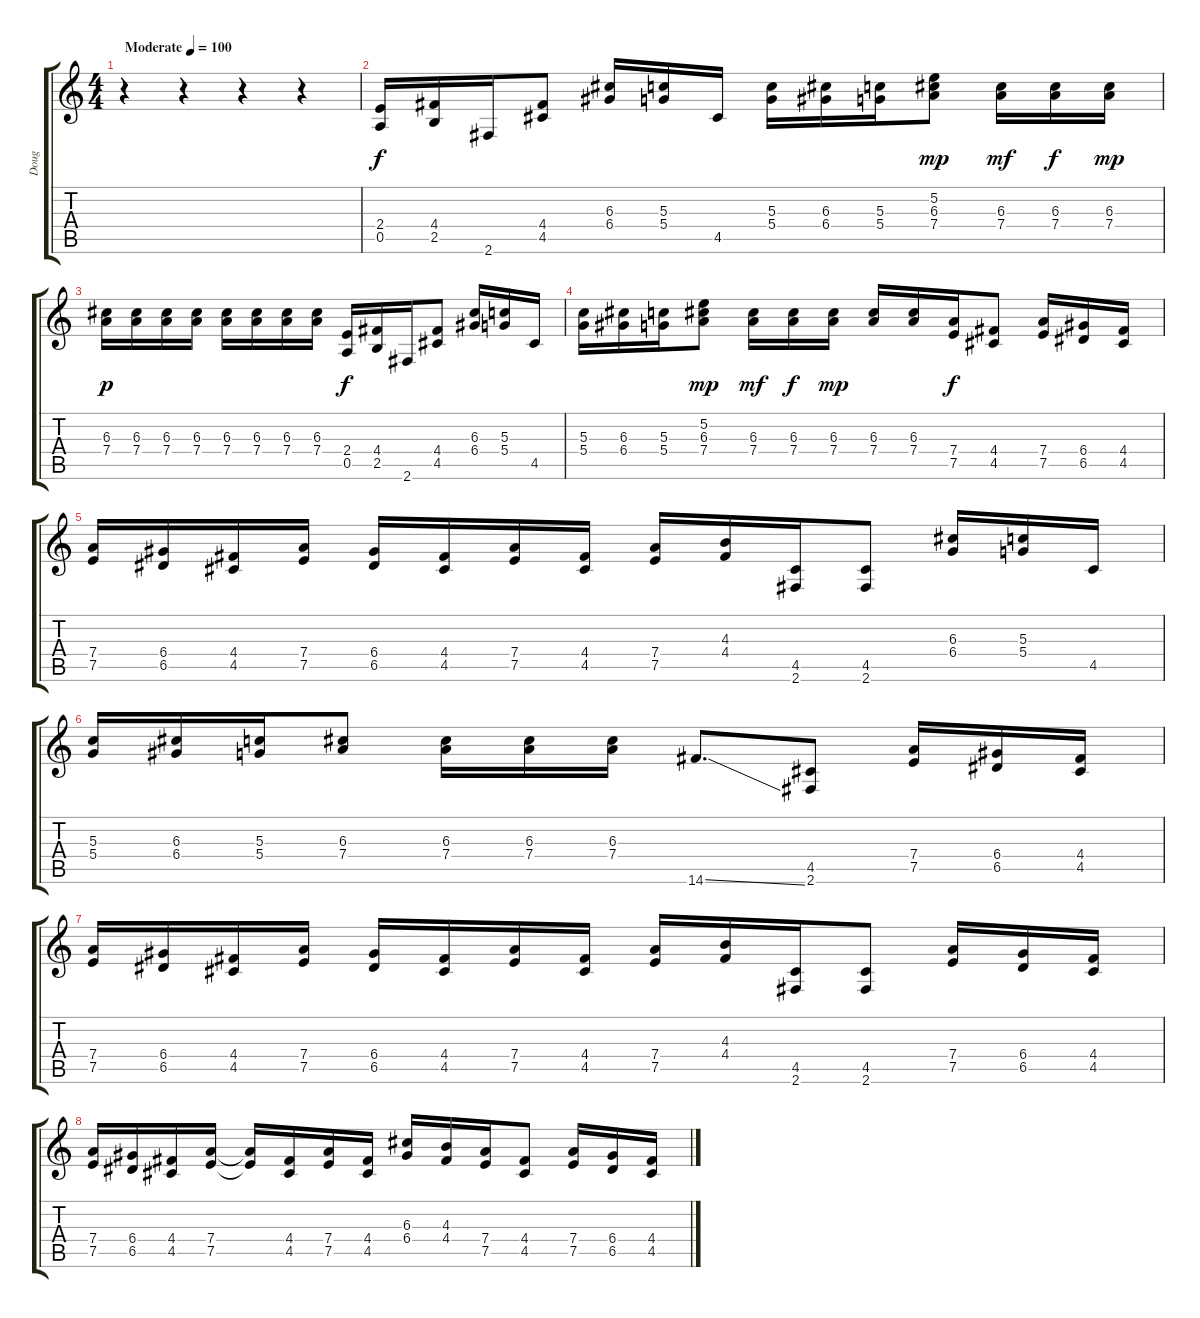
\track ("Doug" "Doug") {instrument overdrivenguitar}
\staff {score tabs}
\tuning (E4 B3 G3 D3 A2 E2) {hide}
\ts (4 4)
\tempo (100 "Moderate")
\clef g2
\ks c
r.4{dy f instrument overdrivenguitar} r.4 r.4 r.4 |
(2.4 0.5).16 (4.4 2.5).16 2.6.16 (4.4 4.5).8 (6.3 6.4).16 (5.3 5.4).16 4.5.16 (5.3 5.4).16 (6.3 6.4).16 (5.3 5.4).16 (5.2 6.3 7.4).8{dy mp} (6.3 7.4).16{dy mf} (6.3 7.4).16{dy f} (6.3 7.4).16{dy mp} |
(6.3 7.4).16{dy p} (6.3 7.4).16 (6.3 7.4).16 (6.3 7.4).16 (6.3 7.4).16 (6.3 7.4).16 (6.3 7.4).16 (6.3 7.4).16 (2.4 0.5).16{dy f} (4.4 2.5).16 2.6.16 (4.4 4.5).8 (6.3 6.4).16 (5.3 5.4).16 4.5.16 |
(5.3 5.4).16 (6.3 6.4).16 (5.3 5.4).16 (5.2 6.3 7.4).8{dy mp} (6.3 7.4).16{dy mf} (6.3 7.4).16{dy f} (6.3 7.4).16{dy mp} (6.3 7.4).16 (6.3 7.4).16 (7.4 7.5).16{dy f} (4.4 4.5).8 (7.4 7.5).16 (6.4 6.5).16 (4.4 4.5).16 |
(7.4 7.5).16 (6.4 6.5).16 (4.4 4.5).16 (7.4 7.5).16 (6.4 6.5).16 (4.4 4.5).16 (7.4 7.5).16 (4.4 4.5).16 (7.4 7.5).16 (4.3 4.4).16 (4.5 2.6).16 (4.5 2.6).8 (6.3 6.4).16 (5.3 5.4).16 4.5.16 |
(5.3 5.4).16 (6.3 6.4).16 (5.3 5.4).16 (6.3 7.4).8 (6.3 7.4).16 (6.3 7.4).16 (6.3 7.4).16 14.6{ss}.8{d} (4.5 2.6).8 (7.4 7.5).16 (6.4 6.5).16 (4.4 4.5).16 |
(7.4 7.5).16 (6.4 6.5).16 (4.4 4.5).16 (7.4 7.5).16 (6.4 6.5).16 (4.4 4.5).16 (7.4 7.5).16 (4.4 4.5).16 (7.4 7.5).16 (4.3 4.4).16 (4.5 2.6).16 (4.5 2.6).8 (7.4 7.5).16 (6.4 6.5).16 (4.4 4.5).16 |
(7.4 7.5).16 (6.4 6.5).16 (4.4 4.5).16 (7.4 7.5).16 (7.4{t} 7.5{t}).16 (4.4 4.5).16 (7.4 7.5).16 (4.4 4.5).16 (6.3 6.4).16 (4.3 4.4).16 (7.4 7.5).16 (4.4 4.5).8 (7.4 7.5).16 (6.4 6.5).16 (4.4 4.5).16
